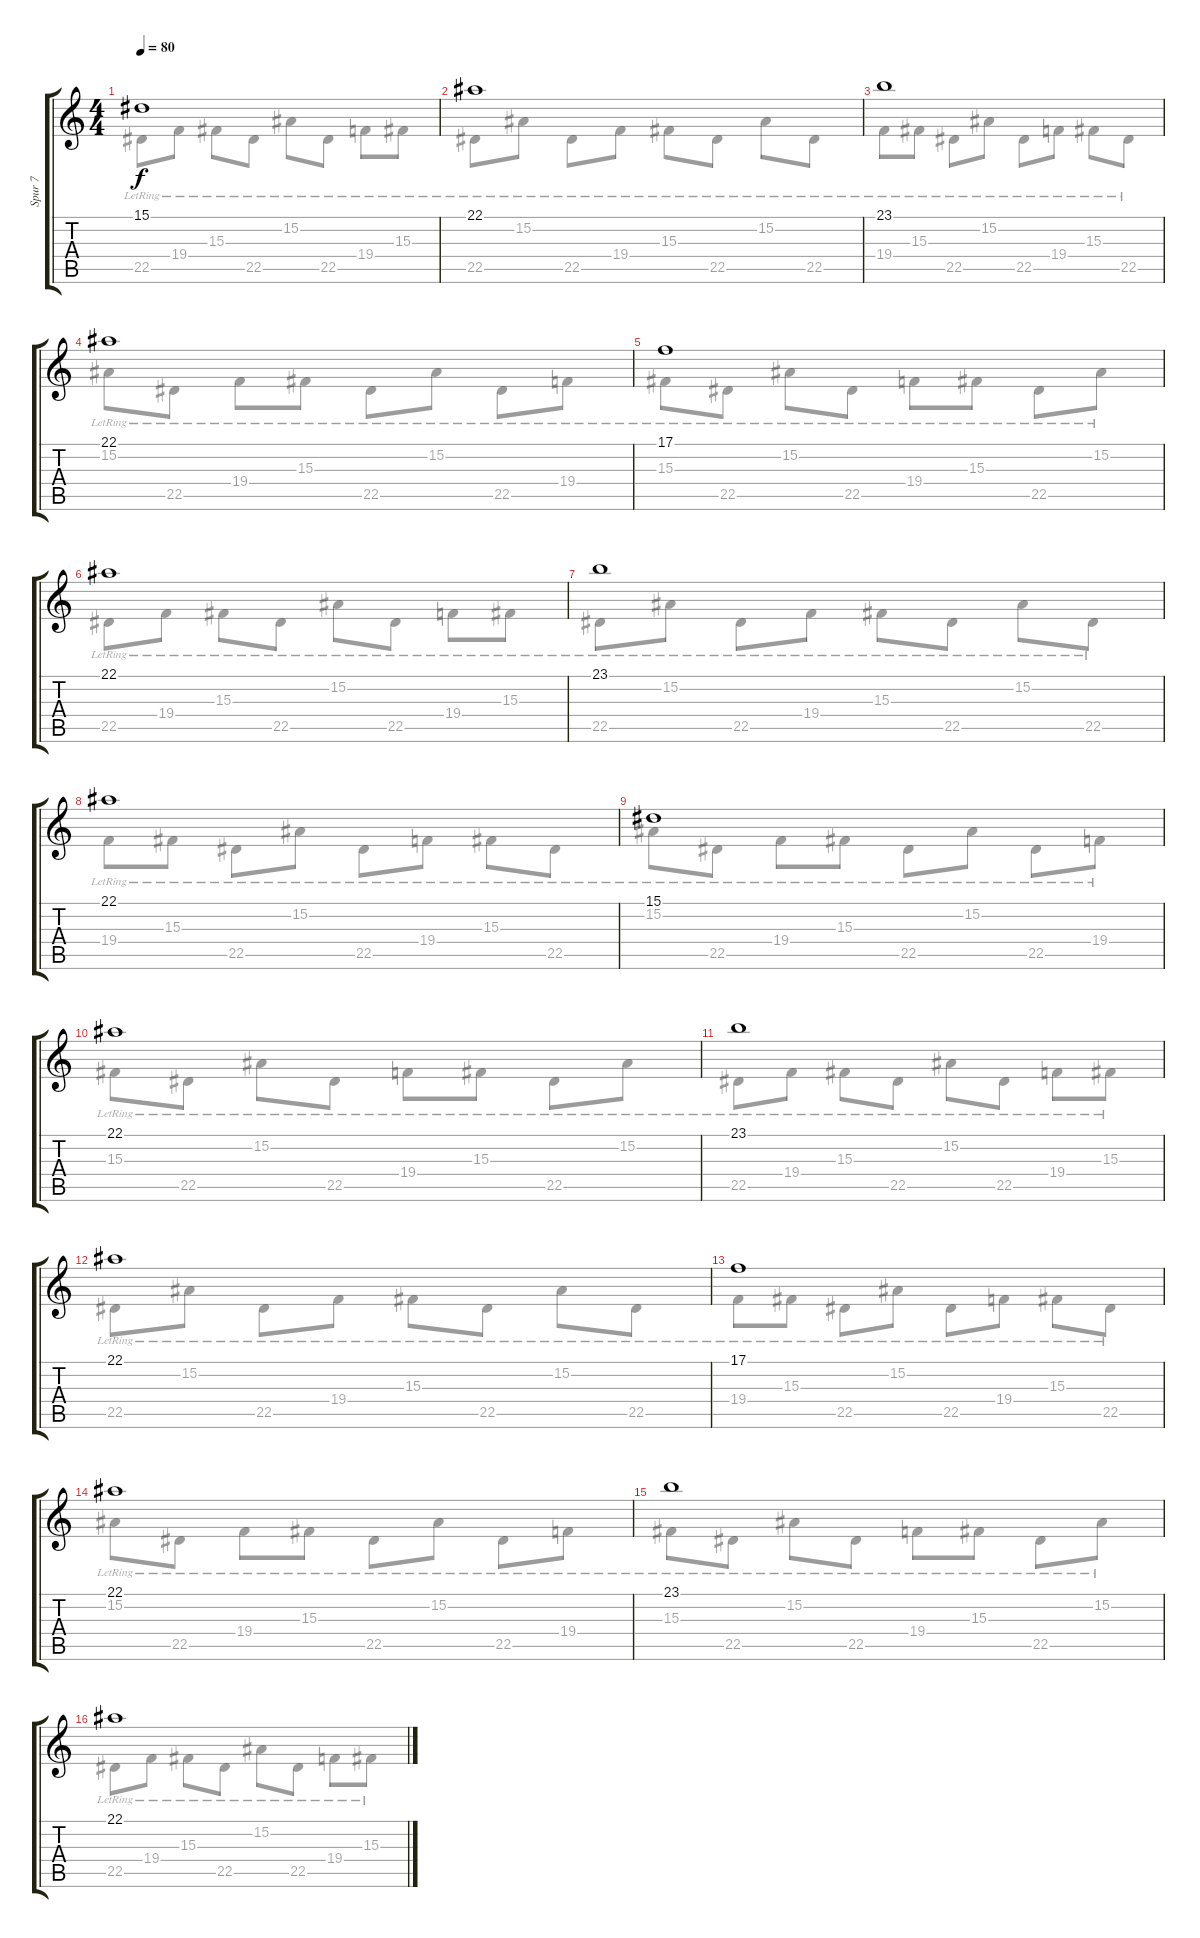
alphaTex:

\track ("Spur 7" "Spur 7") {instrument acousticgrandpiano}
\staff {score tabs}
\tuning (C4 G3 Eb3 Bb2 F2 C2) {hide}
\voice
\ts (4 4)
\tempo 80
\clef g2
\ks c
15.1.1{dy f} |
22.1.1 |
23.1.1 |
22.1.1 |
17.1.1 |
22.1.1 |
23.1.1 |
22.1.1 |
15.1.1 |
22.1.1 |
23.1.1 |
22.1.1 |
17.1.1 |
22.1.1 |
23.1.1 |
22.1.1
\voice
\clef g2
\ottava regular
\simile none
\ks c
22.5{lr}.8{dy f} 19.4{lr}.8 15.3{lr}.8 22.5{lr}.8 15.2{lr}.8 22.5{lr}.8 19.4{lr}.8 15.3{lr}.8 |
22.5{lr}.8 15.2{lr}.8 22.5{lr}.8 19.4{lr}.8 15.3{lr}.8 22.5{lr}.8 15.2{lr}.8 22.5{lr}.8 |
19.4{lr}.8 15.3{lr}.8 22.5{lr}.8 15.2{lr}.8 22.5{lr}.8 19.4{lr}.8 15.3{lr}.8 22.5{lr}.8 |
15.2{lr}.8 22.5{lr}.8 19.4{lr}.8 15.3{lr}.8 22.5{lr}.8 15.2{lr}.8 22.5{lr}.8 19.4{lr}.8 |
15.3{lr}.8 22.5{lr}.8 15.2{lr}.8 22.5{lr}.8 19.4{lr}.8 15.3{lr}.8 22.5{lr}.8 15.2{lr}.8 |
22.5{lr}.8 19.4{lr}.8 15.3{lr}.8 22.5{lr}.8 15.2{lr}.8 22.5{lr}.8 19.4{lr}.8 15.3{lr}.8 |
22.5{lr}.8 15.2{lr}.8 22.5{lr}.8 19.4{lr}.8 15.3{lr}.8 22.5{lr}.8 15.2{lr}.8 22.5{lr}.8 |
19.4{lr}.8 15.3{lr}.8 22.5{lr}.8 15.2{lr}.8 22.5{lr}.8 19.4{lr}.8 15.3{lr}.8 22.5{lr}.8 |
15.2{lr}.8 22.5{lr}.8 19.4{lr}.8 15.3{lr}.8 22.5{lr}.8 15.2{lr}.8 22.5{lr}.8 19.4{lr}.8 |
15.3{lr}.8 22.5{lr}.8 15.2{lr}.8 22.5{lr}.8 19.4{lr}.8 15.3{lr}.8 22.5{lr}.8 15.2{lr}.8 |
22.5{lr}.8 19.4{lr}.8 15.3{lr}.8 22.5{lr}.8 15.2{lr}.8 22.5{lr}.8 19.4{lr}.8 15.3{lr}.8 |
22.5{lr}.8 15.2{lr}.8 22.5{lr}.8 19.4{lr}.8 15.3{lr}.8 22.5{lr}.8 15.2{lr}.8 22.5{lr}.8 |
19.4{lr}.8 15.3{lr}.8 22.5{lr}.8 15.2{lr}.8 22.5{lr}.8 19.4{lr}.8 15.3{lr}.8 22.5{lr}.8 |
15.2{lr}.8 22.5{lr}.8 19.4{lr}.8 15.3{lr}.8 22.5{lr}.8 15.2{lr}.8 22.5{lr}.8 19.4{lr}.8 |
15.3{lr}.8 22.5{lr}.8 15.2{lr}.8 22.5{lr}.8 19.4{lr}.8 15.3{lr}.8 22.5{lr}.8 15.2{lr}.8 |
22.5{lr}.8 19.4{lr}.8 15.3{lr}.8 22.5{lr}.8 15.2{lr}.8 22.5{lr}.8 19.4{lr}.8 15.3{lr}.8
